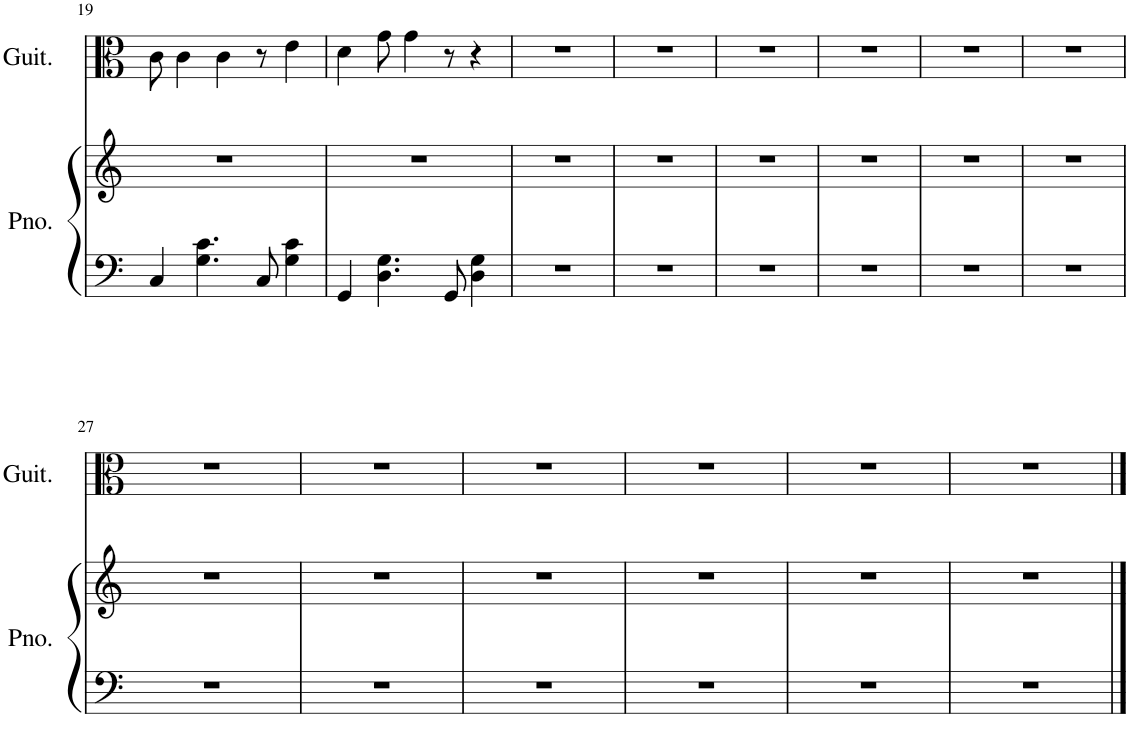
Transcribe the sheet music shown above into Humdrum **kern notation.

**kern	**kern	**kern
*part2	*part2	*part1
*staff3	*staff2	*staff1
*I"Piano	*	*I"Acoustic Guitar
*I'Pno.	*	*I'Guit.
!!LO:PB:g=z
*clefF4	*clefG2	*clefC3
*k[]	*k[]	*k[]
*M4/4	*M4/4	*M4/4
=19	=19	=19
4C/	1r	8c\
.	.	4c\
4.G\ 4.c\	.	.
.	.	4c\
8C/	.	8r
4G\ 4c\	.	4e\
=20	=20	=20
4GG/	1r	4d\
4.D\ 4.G\	.	8g\
.	.	4g\
8GG/	.	8r
4D\ 4G\	.	4r
=21	=21	=21
1r	1r	1r
=22	=22	=22
1r	1r	1r
=23	=23	=23
1r	1r	1r
=24	=24	=24
1r	1r	1r
=25	=25	=25
1r	1r	1r
=26	=26	=26
1r	1r	1r
!!LO:LB:g=z
=27	=27	=27
1r	1r	1r
=28	=28	=28
1r	1r	1r
=29	=29	=29
1r	1r	1r
=30	=30	=30
1r	1r	1r
=31	=31	=31
1r	1r	1r
=32	=32	=32
1r	1r	1r
==	==	==
*-	*-	*-
